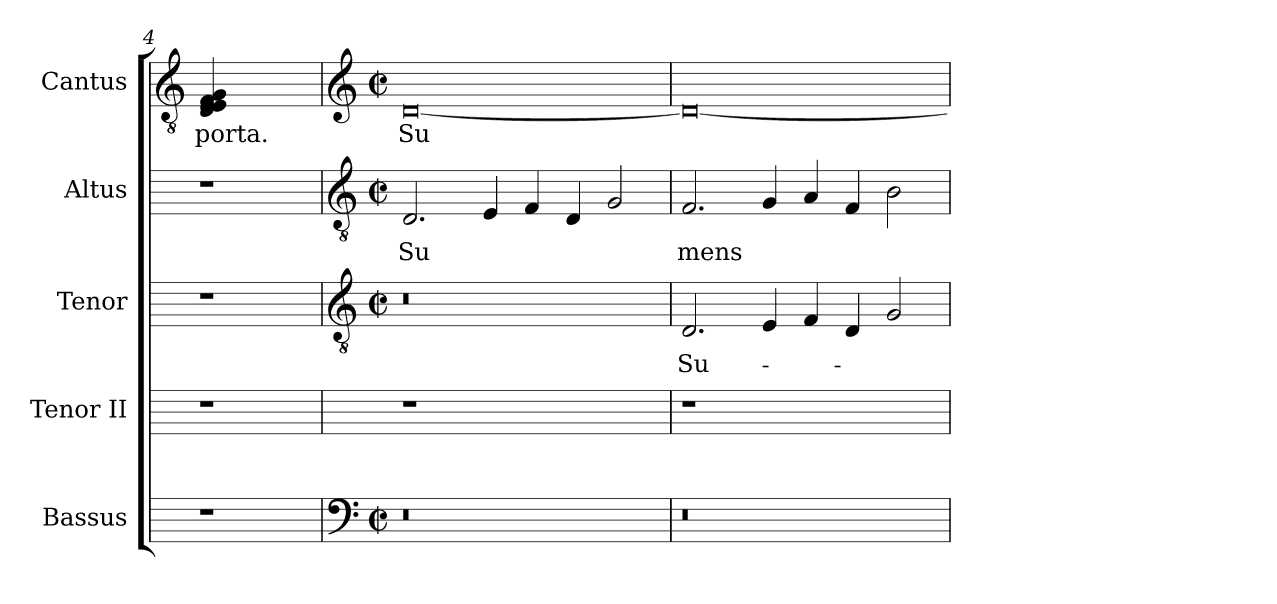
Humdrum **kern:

**kern	**kern	**kern	**text	**kern	**text	**kern	**text
*part5	*part4	*part3	*part3	*part2	*part2	*part1	*part1
*staff5	*staff4	*staff3	*staff3	*staff2	*staff2	*staff1	*staff1
*I"Bassus	*I"Tenor II	*I"Tenor	*	*I"Altus	*	*I"Cantus	*
*I'Bassus	*	*I'Tenor	*	*I'Altus	*	*I'Cantus	*
*	*	*	*	*	*	*clefGv2	*
=4	=4	=4	=4	=4	=4	=4	=4
!	!	!	!	!	!	!	!LO:LY:b:cj
1r	1r	1r	.	1r	.	4E/ 4G/ 4E/ 4F/ 4E/ 4D/	porta.
.	.	.	.	.	.	2.ryy	.
!!LO:LB:g=z
=5	=5	=5	=5!	=5	=5!	=5!	=5!
*clefF4	*	*clefGv2	*	*clefGv2	*	*clefG2	*
*M2/2	*	*M2/2	*	*M2/2	*	*M2/2	*
*met(c|)	*	*met(c|)	*	*met(c|)	*	*met(c|)	*
!	!	!	!	!	!LO:LY:b	!	!LO:LY:b:cj
0r	1r	0r	.	2.D/	Su	[<0d	Su
.	.	.	.	4E/	.	.	.
.	1ryy	.	.	4F/	.	.	.
.	.	.	.	4D/	.	.	.
.	.	.	.	2G/	.	.	.
=6	=6	=6	=6	=6	=6	=6	=6
!	!	!	!LO:LY:b	!	!LO:LY:b	!	!
0r	1r	2.D/	Su-	2.F/	mens	0d_<	.
.	.	4E/	.	4G/	.	.	.
.	1ryy	4F/	.	4A/	.	.	.
.	.	4D/	.	4F/	.	.	.
.	.	2G/	.	2B\	.	.	.
=	=	=	=	=	=	=	=
*-	*-	*-	*-	*-	*-	*-	*-
